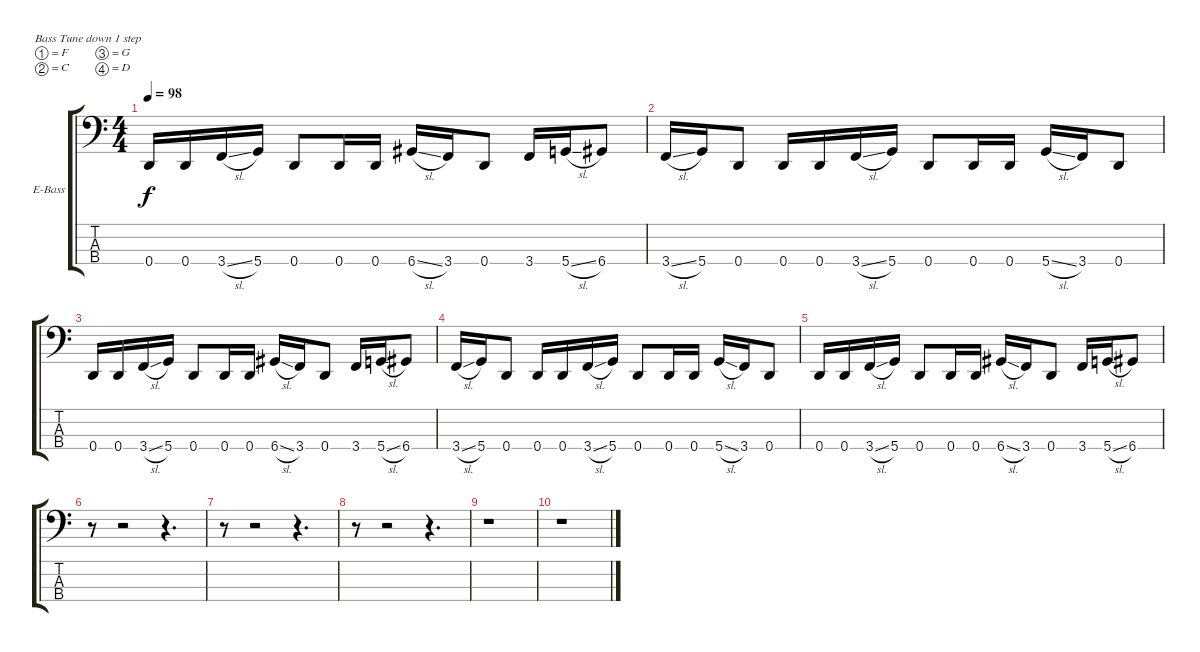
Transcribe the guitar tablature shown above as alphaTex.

\bracketExtendMode groupsimilarinstruments
\firstSystemTrackNameOrientation horizontal
\otherSystemsTrackNameOrientation horizontal
\track ("Rex" "E-Bass") {instrument electricbasspick}
\staff {score tabs}
\tuning (F2 C2 G1 D1)
\ts (4 4)
\tempo 98
\clef f4
\ks c
0.4.16{dy f} 0.4.16 3.4{sl}.16 5.4.16 0.4.8 0.4.16 0.4.16 6.4{sl}.16 3.4.16 0.4.8 3.4.16 5.4{sl}.16 6.4.8 |
3.4{sl}.16 5.4.16 0.4.8 0.4.16 0.4.16 3.4{sl}.16 5.4.16 0.4.8 0.4.16 0.4.16 5.4{sl}.16 3.4.16 0.4.8 |
0.4.16 0.4.16 3.4{sl}.16 5.4.16 0.4.8 0.4.16 0.4.16 6.4{sl}.16 3.4.16 0.4.8 3.4.16 5.4{sl}.16 6.4.8 |
3.4{sl}.16 5.4.16 0.4.8 0.4.16 0.4.16 3.4{sl}.16 5.4.16 0.4.8 0.4.16 0.4.16 5.4{sl}.16 3.4.16 0.4.8 |
0.4.16 0.4.16 3.4{sl}.16 5.4.16 0.4.8 0.4.16 0.4.16 6.4{sl}.16 3.4.16 0.4.8 3.4.16 5.4{sl}.16 6.4.8 |
r.8 r.2 r.4{d} |
r.8 r.2 r.4{d} |
r.8 r.2 r.4{d} |
r.1 |
r.1
